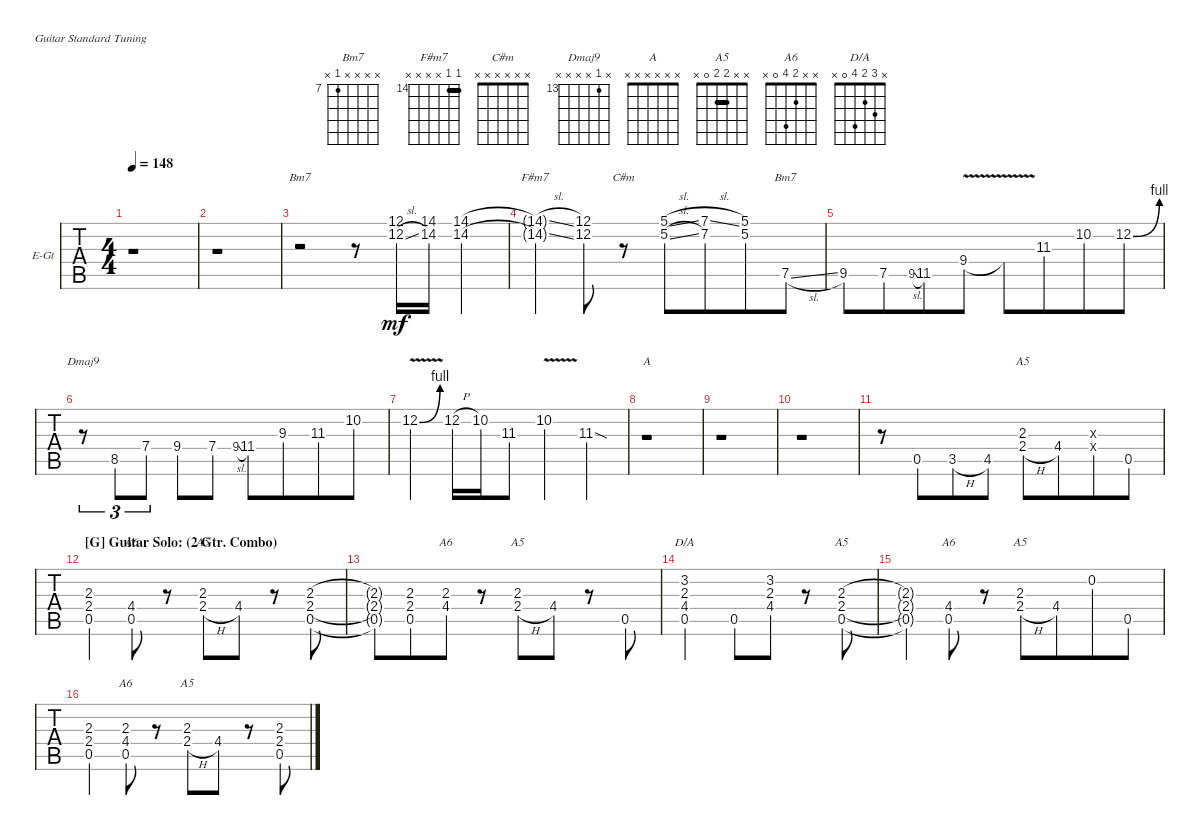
\defaultSystemsLayout 4
\bracketExtendMode groupsimilarinstruments
\firstSystemTrackNameOrientation horizontal
\otherSystemsTrackNameOrientation horizontal
\track ("2nd Guitar" "E-Gt") {instrument overdrivenguitar}
\staff {tabs}
\tuning (E4 B3 G3 D3 A2 E2)
\chord ("Bm7" x x x x x x)
\chord ("F#m7" 14 14 x x x x) {firstfret 14 barre 14}
\chord ("C#m" x x x x x x)
\chord ("Bm7" x x x x 7 x) {firstfret 7}
\chord ("Dmaj9" x 13 x x x x) {firstfret 13}
\chord ("A" x x x x x x)
\chord ("A5" x x 2 2 0 x) {barre 2}
\chord ("A6" x x 2 4 0 x)
\chord ("D/A" x 3 2 4 0 x)
\ts (4 4)
\tempo 148
\clef g2
\ks c
r.1{dy mf} |
r.1 |
r.2{ch "Bm7"} r.8 (12.1 12.2{sl}).16 (14.2 14.1).16 (14.2 14.1).4 |
(14.1{sl t} 14.2{sl t}).4{ch "F#m7"} (12.2 12.1).8 r.8{ch "C#m"} (5.1{sl} 5.2{sl}).8{beam merge} (7.2 7.1{sl}).8{beam merge} (5.1 5.2).8{beam merge} 7.5{sl}.8{ch "Bm7"} |
9.5.8{beam merge} 7.5.8{beam merge} 9.5{sl}.8{gr beam merge} 11.5.8{beam merge} 9.4{v}.8 9.4{v t}.8{beam merge} 11.3.8{beam merge} 10.2.8{beam merge} 12.2{be (bend 0 0 15 4)}.8 |
r.8{tu (3 2) ch "Dmaj9"} 8.5.8{tu (3 2)} 7.4.8{tu (3 2)} 9.4.8 7.4.8 9.4{sl}.8{gr} 11.4.8{beam merge} 9.3.8{beam merge} 11.3.8{beam merge} 10.2.8 |
12.2{be (bend 0 0 15 4) v}.4 12.2{h}.16 10.2.16 11.3.8 10.2{v}.4 11.3{sod}.4 |
r.1{ch "A"} |
r.1 |
r.1 |
r.8{beam merge} 0.5.8{beam merge} 3.5{h}.8{beam merge} 4.5.8 (2.3 2.4{h}).8{ch "A5" beam merge} 4.4.8{beam merge} (0.3{x} 0.4{x}).8{beam merge} 0.5.8 |
\section ("G" "Guitar Solo: (2 Gtr. Combo)")
(0.5 2.4 2.3).4 (4.4 0.5).8{ch "A6"} r.8 (2.4{h} 2.3).8{ch "A5"} 4.4.8 r.8 (0.5 2.4 2.3).8 |
(0.5{t} 2.4{t} 2.3{t}).8{beam merge} (0.5 2.4 2.3).8{beam merge} (2.3 4.4).8{ch "A6"} r.8 (2.4{h} 2.3).8{ch "A5"} 4.4.8 r.8 0.5.8 |
(0.5 4.4 2.3 3.2).2{ch "D/A"} 0.5.8 (4.4 2.3 3.2).8 r.8 (0.5 2.4 2.3).8{ch "A5"} |
(0.5{t} 2.4{t} 2.3{t}).4 (4.4 0.5).8{ch "A6"} r.8 (2.4{h} 2.3).8{ch "A5" beam merge} 4.4.8{beam merge} 0.2.8{beam merge} 0.5.8 |
(0.5 2.4 2.3).4 (2.3 4.4 0.5).8{ch "A6"} r.8 (2.4{h} 2.3).8{ch "A5"} 4.4.8 r.8 (0.5 2.4 2.3).8
